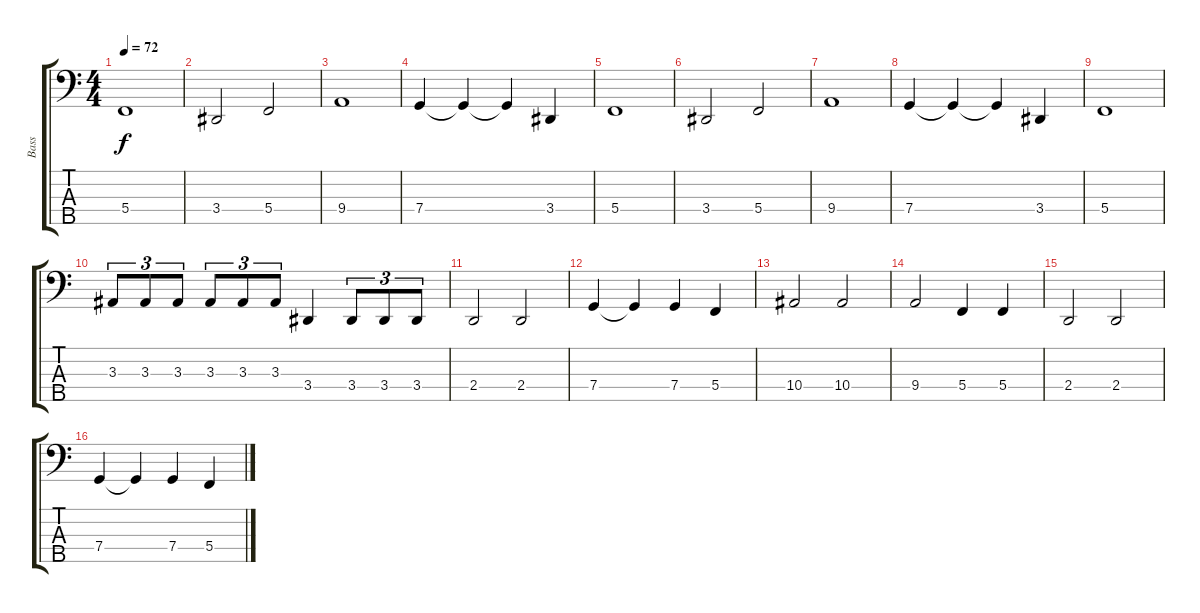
\track ("Bass" "Bass") {instrument electricbasspick}
\staff {score tabs}
\tuning (F2 C2 G1 C1 A0) {hide}
\ts (4 4)
\tempo 72
\clef f4
\ks c
5.4.1{dy f} |
3.4.2 5.4.2 |
9.4.1 |
7.4.4 7.4{t}.4 7.4{t}.4 3.4.4 |
5.4.1 |
3.4.2 5.4.2 |
9.4.1 |
7.4.4 7.4{t}.4 7.4{t}.4 3.4.4 |
5.4.1 |
3.3.8{tu (3 2)} 3.3.8{tu (3 2)} 3.3.8{tu (3 2)} 3.3.8{tu (3 2)} 3.3.8{tu (3 2)} 3.3.8{tu (3 2)} 3.4.4 3.4.8{tu (3 2)} 3.4.8{tu (3 2)} 3.4.8{tu (3 2)} |
2.4.2 2.4.2 |
7.4.4 7.4{t}.4 7.4.4 5.4.4 |
10.4.2 10.4.2 |
9.4.2 5.4.4 5.4.4 |
2.4.2 2.4.2 |
7.4.4 7.4{t}.4 7.4.4 5.4.4
